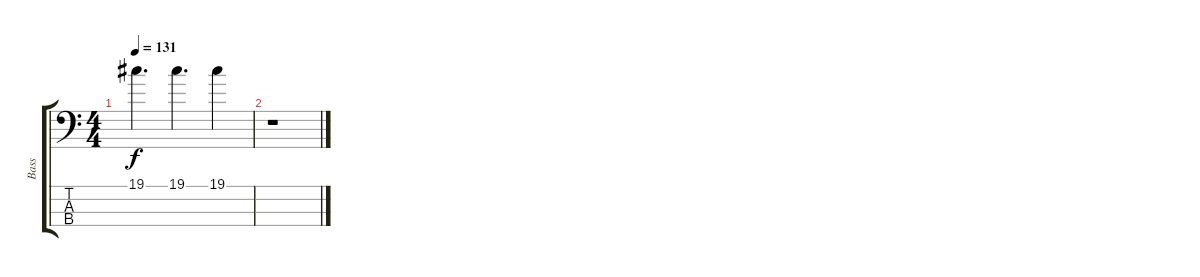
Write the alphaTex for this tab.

\track ("Bass" "Bass") {instrument electricbassfinger}
\staff {score tabs}
\tuning (Gb2 Db2 Ab1 Eb1) {hide}
\ts (4 4)
\tempo 131
\clef f4
\ks c
19.1.4{d dy f} 19.1.4{d} 19.1.4 |
r.1
